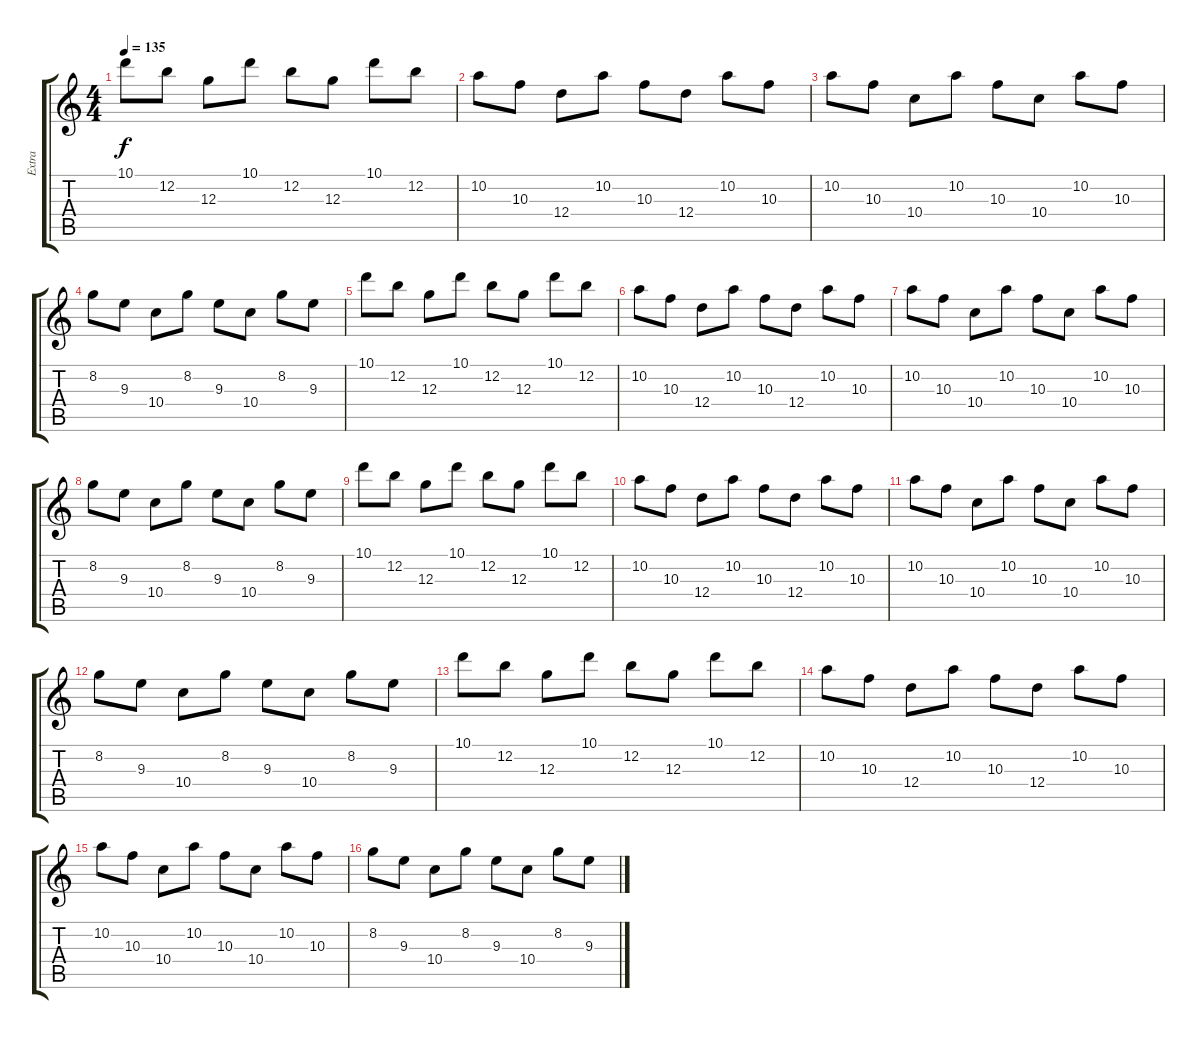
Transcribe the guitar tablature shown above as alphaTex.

\track ("Extra" "Extra") {instrument electricguitarclean}
\staff {score tabs}
\tuning (E4 B3 G3 D3 A2 E2) {hide}
\ts (4 4)
\tempo 135
\clef g2
\ks c
10.1.8{dy f} 12.2.8 12.3.8 10.1.8 12.2.8 12.3.8 10.1.8 12.2.8 |
10.2.8 10.3.8 12.4.8 10.2.8 10.3.8 12.4.8 10.2.8 10.3.8 |
10.2.8 10.3.8 10.4.8 10.2.8 10.3.8 10.4.8 10.2.8 10.3.8 |
8.2.8 9.3.8 10.4.8 8.2.8 9.3.8 10.4.8 8.2.8 9.3.8 |
10.1.8 12.2.8 12.3.8 10.1.8 12.2.8 12.3.8 10.1.8 12.2.8 |
10.2.8 10.3.8 12.4.8 10.2.8 10.3.8 12.4.8 10.2.8 10.3.8 |
10.2.8 10.3.8 10.4.8 10.2.8 10.3.8 10.4.8 10.2.8 10.3.8 |
8.2.8 9.3.8 10.4.8 8.2.8 9.3.8 10.4.8 8.2.8 9.3.8 |
10.1.8 12.2.8 12.3.8 10.1.8 12.2.8 12.3.8 10.1.8 12.2.8 |
10.2.8 10.3.8 12.4.8 10.2.8 10.3.8 12.4.8 10.2.8 10.3.8 |
10.2.8 10.3.8 10.4.8 10.2.8 10.3.8 10.4.8 10.2.8 10.3.8 |
8.2.8 9.3.8 10.4.8 8.2.8 9.3.8 10.4.8 8.2.8 9.3.8 |
10.1.8 12.2.8 12.3.8 10.1.8 12.2.8 12.3.8 10.1.8 12.2.8 |
10.2.8 10.3.8 12.4.8 10.2.8 10.3.8 12.4.8 10.2.8 10.3.8 |
10.2.8 10.3.8 10.4.8 10.2.8 10.3.8 10.4.8 10.2.8 10.3.8 |
8.2.8 9.3.8 10.4.8 8.2.8 9.3.8 10.4.8 8.2.8 9.3.8
